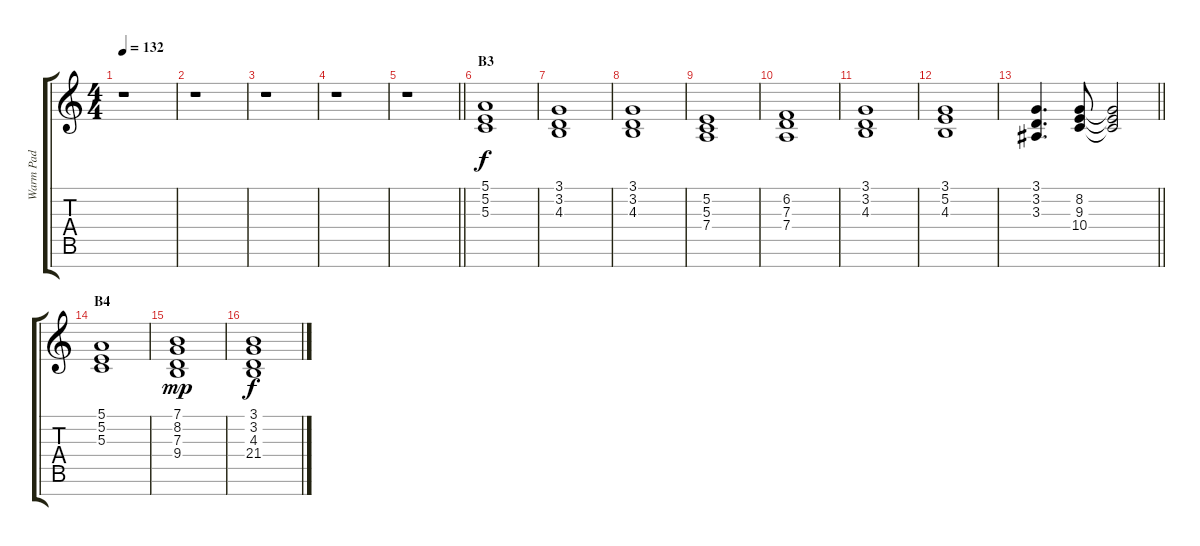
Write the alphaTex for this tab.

\track ("Warm Pad" "Warm Pad") {instrument choiraahs}
\staff {score tabs}
\tuning (E4 B3 G3 D3 A2 E2 B1) {hide}
\ts (4 4)
\tempo 132
\clef g2
\ks c
r.1{dy mf} |
r.1 |
r.1 |
r.1 |
\barLineRight lightlight
r.1 |
\section ("" "B3")
(5.1 5.2 5.3).1{dy f} |
(3.1 3.2 4.3).1 |
(3.1 3.2 4.3).1 |
(5.2 5.3 7.4).1 |
(6.2 7.3 7.4).1 |
(3.1 3.2 4.3).1 |
(3.1 5.2 4.3).1 |
\barLineRight lightlight
(3.1 3.2 3.3).4{d} (8.2 9.3 10.4).8 (8.2{t} 9.3{t} 10.4{t}).2 |
\section ("" "B4")
(5.1 5.2 5.3).1 |
(7.1 8.2 7.3 9.4).1{dy mp} |
(3.1 3.2 4.3 21.4).1{dy f}
